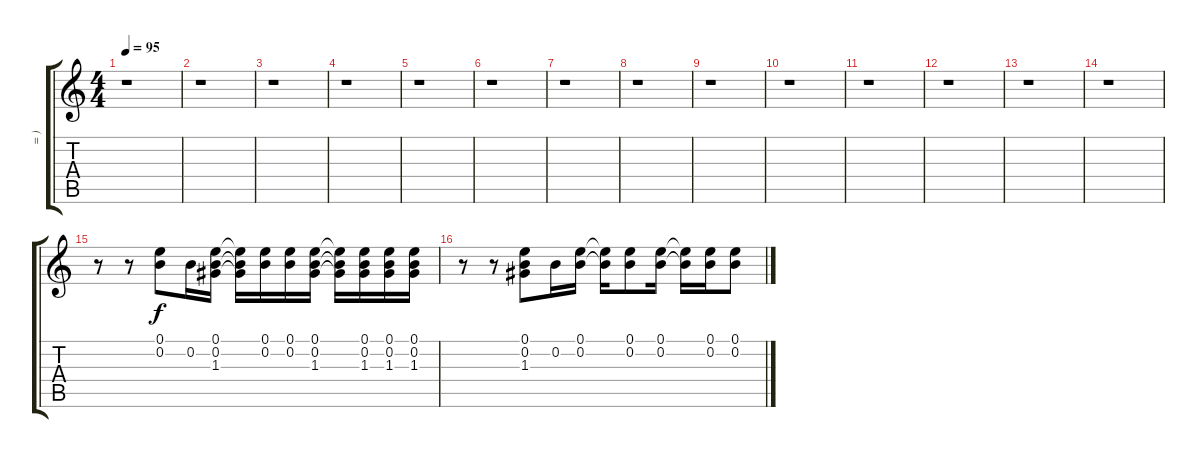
\track ("= )" "= )") {instrument acousticguitarsteel}
\staff {score tabs}
\tuning (E4 B3 G3 D3 A2 E2) {hide}
\ts (4 4)
\tempo 95
\clef g2
\ks c
r.1{dy f instrument acousticguitarsteel} |
r.1 |
r.1 |
r.1 |
r.1 |
r.1 |
r.1 |
r.1 |
r.1 |
r.1 |
r.1 |
r.1 |
r.1 |
r.1 |
r.8 r.8 (0.1 0.2).8 0.2.16 (0.1 0.2 1.3).16 (0.1{t} 0.2{t} 1.3{t}).16 (0.1 0.2).16 (0.1 0.2).16 (0.1 0.2 1.3).16 (0.1{t} 0.2{t} 1.3{t}).16 (0.1 0.2 1.3).16 (0.1 0.2 1.3).16 (0.1 0.2 1.3).16 |
r.8 r.8 (0.1 0.2 1.3).8 0.2.16 (0.1 0.2).16 (0.1{t} 0.2{t}).16 (0.1 0.2).8 (0.1 0.2).16 (0.1{t} 0.2{t}).16 (0.1 0.2).16 (0.1 0.2).8
